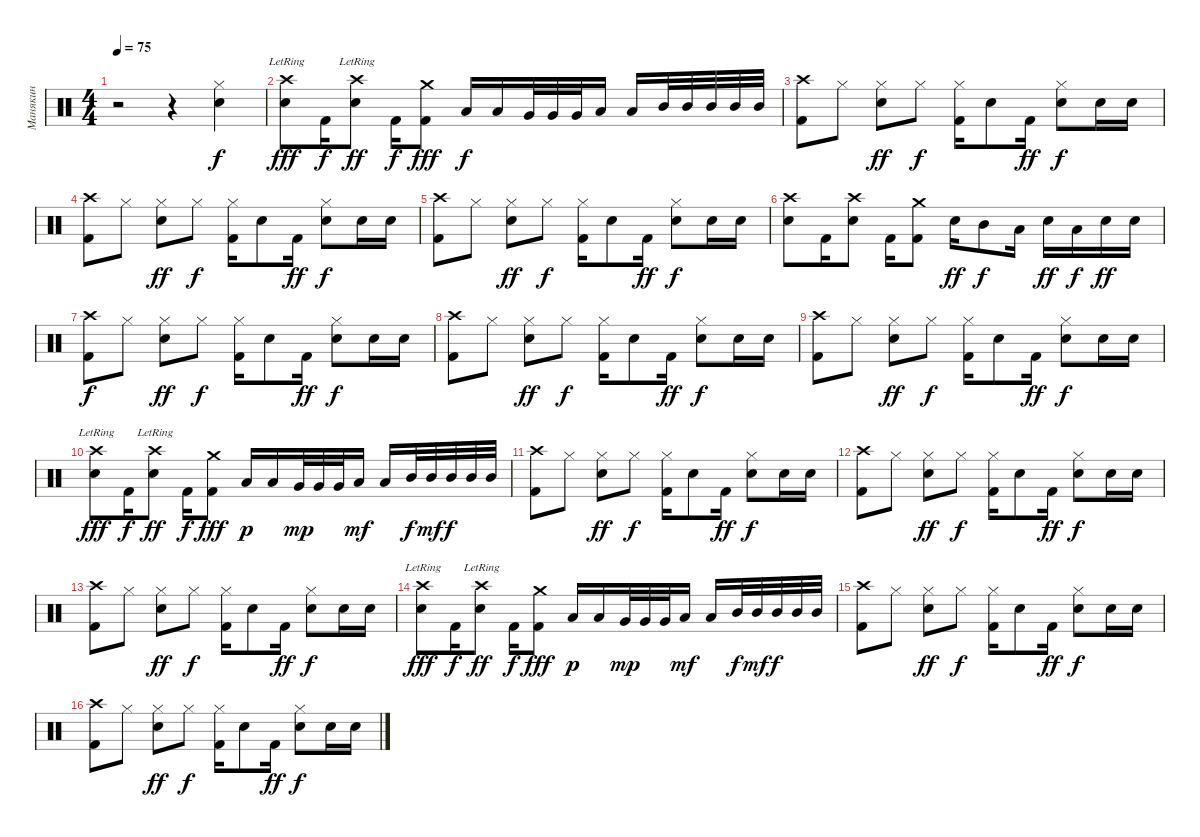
\track ("Манякин" "Манякин") {instrument percussion}
\staff {score}
\articulation defaults
\ts (4 4)
\tempo 75
\clef neutral
\ks c
r.2{dy fff} r.4 ("Snare (hit) 2" "Hi-Hat (closed)").4{dy f volume 7} |
("Snare (hit) 2" "Crash high (hit)"{lr}).8{dy fff volume 7} "Kick (hit) 2".16{dy f} ("Snare (hit) 2" "Crash high (hit)"{lr}).8{dy ff} "Kick (hit) 2".16{dy f} ("Kick (hit) 2" "Crash medium (hit)").8{dy fff} "Low Floor Tom (hit)".16{dy f} "Low Floor Tom (hit)".16 "Very Low Tom (hit)".32 "Very Low Tom (hit)".32 "Very Low Tom (hit)".32 "Low Tom (hit)".16 "Low Tom (hit)".16 "Mid Tom (hit)".32 "Mid Tom (hit)".32 "Mid Tom (hit)".32 "Mid Tom (hit)".32 "Mid Tom (hit)".32 |
("Crash high (hit)" "Kick (hit) 2").8 "Hi-Hat (closed)".8 ("Hi-Hat (closed)" "Snare (hit) 2").8{dy ff} "Hi-Hat (closed)".8{dy f} ("Hi-Hat (closed)" "Kick (hit) 2").16 "Snare (hit) 2".8 "Kick (hit) 2".16{dy ff} ("Hi-Hat (closed)" "Snare (hit) 2").8{dy f} "Snare (hit) 2".16 "Snare (hit) 2".16 |
("Crash high (hit)" "Kick (hit) 2").8 "Hi-Hat (closed)".8 ("Hi-Hat (closed)" "Snare (hit) 2").8{dy ff} "Hi-Hat (closed)".8{dy f} ("Hi-Hat (closed)" "Kick (hit) 2").16 "Snare (hit) 2".8 "Kick (hit) 2".16{dy ff} ("Hi-Hat (closed)" "Snare (hit) 2").8{dy f} "Snare (hit) 2".16 "Snare (hit) 2".16 |
("Crash high (hit)" "Kick (hit) 2").8 "Hi-Hat (closed)".8 ("Hi-Hat (closed)" "Snare (hit) 2").8{dy ff} "Hi-Hat (closed)".8{dy f} ("Hi-Hat (closed)" "Kick (hit) 2").16 "Snare (hit) 2".8 "Kick (hit) 2".16{dy ff} ("Hi-Hat (closed)" "Snare (hit) 2").8{dy f} "Snare (hit) 2".16 "Snare (hit) 2".16 |
("Snare (hit) 2" "Crash high (hit)").8 "Kick (hit) 2".16 ("Snare (hit) 2" "Crash high (hit)").8 "Kick (hit) 2".16 ("Kick (hit) 2" "Crash medium (hit)").8 "Snare (hit) 2".16{dy ff volume 16} "Mid Tom (hit)".8{dy f} "Low Floor Tom (hit)".16 "Snare (hit) 2".16{dy ff} "Low Tom (hit)".16{dy f} "Snare (hit) 2".16{dy ff} "Snare (hit) 2".16 |
("Crash high (hit)" "Kick (hit) 2").8{dy f} "Hi-Hat (closed)".8 ("Hi-Hat (closed)" "Snare (hit) 2").8{dy ff} "Hi-Hat (closed)".8{dy f} ("Hi-Hat (closed)" "Kick (hit) 2").16 "Snare (hit) 2".8 "Kick (hit) 2".16{dy ff} ("Hi-Hat (closed)" "Snare (hit) 2").8{dy f} "Snare (hit) 2".16 "Snare (hit) 2".16 |
("Crash high (hit)" "Kick (hit) 2").8 "Hi-Hat (closed)".8 ("Hi-Hat (closed)" "Snare (hit) 2").8{dy ff} "Hi-Hat (closed)".8{dy f} ("Hi-Hat (closed)" "Kick (hit) 2").16 "Snare (hit) 2".8 "Kick (hit) 2".16{dy ff} ("Hi-Hat (closed)" "Snare (hit) 2").8{dy f} "Snare (hit) 2".16 "Snare (hit) 2".16 |
("Crash high (hit)" "Kick (hit) 2").8 "Hi-Hat (closed)".8 ("Hi-Hat (closed)" "Snare (hit) 2").8{dy ff} "Hi-Hat (closed)".8{dy f} ("Hi-Hat (closed)" "Kick (hit) 2").16 "Snare (hit) 2".8 "Kick (hit) 2".16{dy ff} ("Hi-Hat (closed)" "Snare (hit) 2").8{dy f} "Snare (hit) 2".16 "Snare (hit) 2".16 |
("Snare (hit) 2" "Crash high (hit)"{lr}).8{dy fff} "Kick (hit) 2".16{dy f} ("Snare (hit) 2" "Crash high (hit)"{lr}).8{dy ff} "Kick (hit) 2".16{dy f} ("Kick (hit) 2" "Crash medium (hit)").8{dy fff} "Low Floor Tom (hit)".16{dy p} "Low Floor Tom (hit)".16 "Very Low Tom (hit)".32{dy mp} "Very Low Tom (hit)".32 "Very Low Tom (hit)".32 "Low Tom (hit)".16{dy mf} "Low Tom (hit)".16 "Mid Tom (hit)".32{dy f} "Mid Tom (hit)".32{dy mf} "Mid Tom (hit)".32{dy f} "Mid Tom (hit)".32 "Mid Tom (hit)".32 |
("Crash high (hit)" "Kick (hit) 2").8 "Hi-Hat (closed)".8 ("Hi-Hat (closed)" "Snare (hit) 2").8{dy ff} "Hi-Hat (closed)".8{dy f} ("Hi-Hat (closed)" "Kick (hit) 2").16 "Snare (hit) 2".8 "Kick (hit) 2".16{dy ff} ("Hi-Hat (closed)" "Snare (hit) 2").8{dy f} "Snare (hit) 2".16 "Snare (hit) 2".16 |
("Crash high (hit)" "Kick (hit) 2").8 "Hi-Hat (closed)".8 ("Hi-Hat (closed)" "Snare (hit) 2").8{dy ff} "Hi-Hat (closed)".8{dy f} ("Hi-Hat (closed)" "Kick (hit) 2").16 "Snare (hit) 2".8 "Kick (hit) 2".16{dy ff} ("Hi-Hat (closed)" "Snare (hit) 2").8{dy f} "Snare (hit) 2".16 "Snare (hit) 2".16 |
("Crash high (hit)" "Kick (hit) 2").8 "Hi-Hat (closed)".8 ("Hi-Hat (closed)" "Snare (hit) 2").8{dy ff} "Hi-Hat (closed)".8{dy f} ("Hi-Hat (closed)" "Kick (hit) 2").16 "Snare (hit) 2".8 "Kick (hit) 2".16{dy ff} ("Hi-Hat (closed)" "Snare (hit) 2").8{dy f} "Snare (hit) 2".16 "Snare (hit) 2".16 |
("Snare (hit) 2" "Crash high (hit)"{lr}).8{dy fff} "Kick (hit) 2".16{dy f} ("Snare (hit) 2" "Crash high (hit)"{lr}).8{dy ff} "Kick (hit) 2".16{dy f} ("Kick (hit) 2" "Crash medium (hit)").8{dy fff} "Low Floor Tom (hit)".16{dy p} "Low Floor Tom (hit)".16 "Very Low Tom (hit)".32{dy mp} "Very Low Tom (hit)".32 "Very Low Tom (hit)".32 "Low Tom (hit)".16{dy mf} "Low Tom (hit)".16 "Mid Tom (hit)".32{dy f} "Mid Tom (hit)".32{dy mf} "Mid Tom (hit)".32{dy f} "Mid Tom (hit)".32 "Mid Tom (hit)".32 |
("Crash high (hit)" "Kick (hit) 2").8 "Hi-Hat (closed)".8 ("Hi-Hat (closed)" "Snare (hit) 2").8{dy ff} "Hi-Hat (closed)".8{dy f} ("Hi-Hat (closed)" "Kick (hit) 2").16 "Snare (hit) 2".8 "Kick (hit) 2".16{dy ff} ("Hi-Hat (closed)" "Snare (hit) 2").8{dy f} "Snare (hit) 2".16 "Snare (hit) 2".16 |
("Crash high (hit)" "Kick (hit) 2").8 "Hi-Hat (closed)".8 ("Hi-Hat (closed)" "Snare (hit) 2").8{dy ff} "Hi-Hat (closed)".8{dy f} ("Hi-Hat (closed)" "Kick (hit) 2").16 "Snare (hit) 2".8 "Kick (hit) 2".16{dy ff} ("Hi-Hat (closed)" "Snare (hit) 2").8{dy f} "Snare (hit) 2".16 "Snare (hit) 2".16
